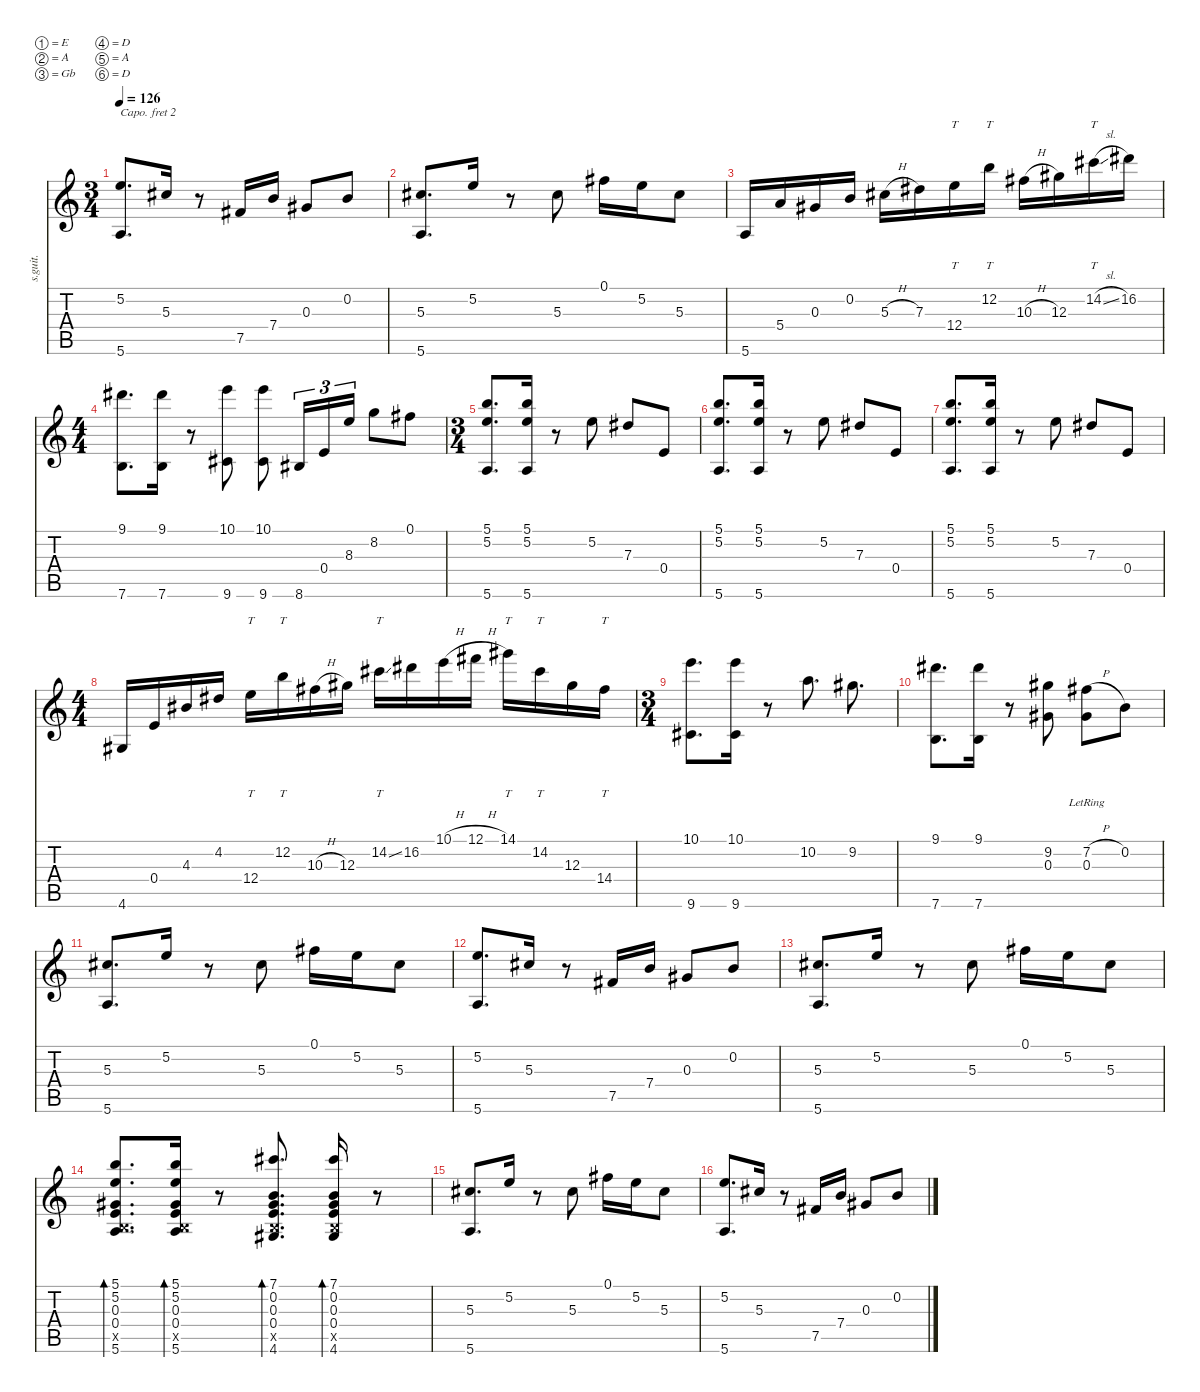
\defaultSystemsLayout 4
\hideDynamics
\bracketExtendMode nobrackets
\track ("Alternate Tab" "s.guit.") {instrument electricguitarjazz}
\staff {score tabs}
\capo 2
\tuning (E4 A3 Gb3 D3 A2 D2)
\ts (3 4)
\tempo 126
\clef g2
\ks c
(5.2 5.6).8{d lyrics (0 "") lyrics (1 "") lyrics (2 "") lyrics (3 "") lyrics (4 "") dy mf} 5.3.16{lyrics (0 "") lyrics (1 "") lyrics (2 "") lyrics (3 "") lyrics (4 "")} r.8 7.5.16{lyrics (0 "") lyrics (1 "") lyrics (2 "") lyrics (3 "") lyrics (4 "")} 7.4.16{lyrics (0 "") lyrics (1 "") lyrics (2 "") lyrics (3 "") lyrics (4 "")} 0.3{acc #}.8{lyrics (0 "") lyrics (1 "") lyrics (2 "") lyrics (3 "") lyrics (4 "")} 0.2.8{lyrics (0 "") lyrics (1 "") lyrics (2 "") lyrics (3 "") lyrics (4 "")} |
(5.3 5.6).8{d lyrics (0 "") lyrics (1 "") lyrics (2 "") lyrics (3 "") lyrics (4 "")} 5.2.16{lyrics (0 "") lyrics (1 "") lyrics (2 "") lyrics (3 "") lyrics (4 "")} r.8 5.3.8{lyrics (0 "") lyrics (1 "") lyrics (2 "") lyrics (3 "") lyrics (4 "")} 0.1.16{lyrics (0 "") lyrics (1 "") lyrics (2 "") lyrics (3 "") lyrics (4 "")} 5.2.16{lyrics (0 "") lyrics (1 "") lyrics (2 "") lyrics (3 "") lyrics (4 "")} 5.3.8{lyrics (0 "") lyrics (1 "") lyrics (2 "") lyrics (3 "") lyrics (4 "")} |
5.6.16{lyrics (0 "") lyrics (1 "") lyrics (2 "") lyrics (3 "") lyrics (4 "")} 5.4.16{lyrics (0 "") lyrics (1 "") lyrics (2 "") lyrics (3 "") lyrics (4 "")} 0.3{acc #}.16{lyrics (0 "") lyrics (1 "") lyrics (2 "") lyrics (3 "") lyrics (4 "")} 0.2.16{lyrics (0 "") lyrics (1 "") lyrics (2 "") lyrics (3 "") lyrics (4 "")} 5.3{h}.16{lyrics (0 "") lyrics (1 "") lyrics (2 "") lyrics (3 "") lyrics (4 "")} 7.3{acc #}.16{lyrics (0 "") lyrics (1 "") lyrics (2 "") lyrics (3 "") lyrics (4 "")} 12.4.16{tt lyrics (0 "") lyrics (1 "") lyrics (2 "") lyrics (3 "") lyrics (4 "")} 12.2.16{tt lyrics (0 "") lyrics (1 "") lyrics (2 "") lyrics (3 "") lyrics (4 "")} 10.3{h}.16{lyrics (0 "") lyrics (1 "") lyrics (2 "") lyrics (3 "") lyrics (4 "")} 12.3{acc #}.16{lyrics (0 "") lyrics (1 "") lyrics (2 "") lyrics (3 "") lyrics (4 "")} 14.2{sl}.16{tt lyrics (0 "") lyrics (1 "") lyrics (2 "") lyrics (3 "") lyrics (4 "")} 16.2{acc #}.16{lyrics (0 "") lyrics (1 "") lyrics (2 "") lyrics (3 "") lyrics (4 "")} |
\ts (4 4)
\beaming (8 2 2 2 2)
(9.1{acc #} 7.6).8{d lyrics (0 "") lyrics (1 "") lyrics (2 "") lyrics (3 "") lyrics (4 "")} (9.1{acc #} 7.6).16{lyrics (0 "") lyrics (1 "") lyrics (2 "") lyrics (3 "") lyrics (4 "")} r.8 (10.1 9.6).8{lyrics (0 "") lyrics (1 "") lyrics (2 "") lyrics (3 "") lyrics (4 "")} (10.1 9.6).8{lyrics (0 "") lyrics (1 "") lyrics (2 "") lyrics (3 "") lyrics (4 "")} 8.6{acc #}.16{tu (3 2) lyrics (0 "") lyrics (1 "") lyrics (2 "") lyrics (3 "") lyrics (4 "")} 0.4.16{tu (3 2) lyrics (0 "") lyrics (1 "") lyrics (2 "") lyrics (3 "") lyrics (4 "")} 8.3.16{tu (3 2) lyrics (0 "") lyrics (1 "") lyrics (2 "") lyrics (3 "") lyrics (4 "")} 8.2.8{lyrics (0 "") lyrics (1 "") lyrics (2 "") lyrics (3 "") lyrics (4 "")} 0.1.8{lyrics (0 "") lyrics (1 "") lyrics (2 "") lyrics (3 "") lyrics (4 "")} |
\ts (3 4)
\beaming (8 2 2 2 2)
(5.1 5.2 5.6).8{d lyrics (0 "") lyrics (1 "") lyrics (2 "") lyrics (3 "") lyrics (4 "")} (5.1 5.2 5.6).16{lyrics (0 "") lyrics (1 "") lyrics (2 "") lyrics (3 "") lyrics (4 "")} r.8 5.2.8{lyrics (0 "") lyrics (1 "") lyrics (2 "") lyrics (3 "") lyrics (4 "")} 7.3{acc #}.8{lyrics (0 "") lyrics (1 "") lyrics (2 "") lyrics (3 "") lyrics (4 "")} 0.4.8{lyrics (0 "") lyrics (1 "") lyrics (2 "") lyrics (3 "") lyrics (4 "")} |
(5.1 5.2 5.6).8{d lyrics (0 "") lyrics (1 "") lyrics (2 "") lyrics (3 "") lyrics (4 "")} (5.1 5.2 5.6).16{lyrics (0 "") lyrics (1 "") lyrics (2 "") lyrics (3 "") lyrics (4 "")} r.8 5.2.8{lyrics (0 "") lyrics (1 "") lyrics (2 "") lyrics (3 "") lyrics (4 "")} 7.3{acc #}.8{lyrics (0 "") lyrics (1 "") lyrics (2 "") lyrics (3 "") lyrics (4 "")} 0.4.8{lyrics (0 "") lyrics (1 "") lyrics (2 "") lyrics (3 "") lyrics (4 "")} |
(5.1 5.2 5.6).8{d lyrics (0 "") lyrics (1 "") lyrics (2 "") lyrics (3 "") lyrics (4 "")} (5.1 5.2 5.6).16{lyrics (0 "") lyrics (1 "") lyrics (2 "") lyrics (3 "") lyrics (4 "")} r.8 5.2.8{lyrics (0 "") lyrics (1 "") lyrics (2 "") lyrics (3 "") lyrics (4 "")} 7.3{acc #}.8{lyrics (0 "") lyrics (1 "") lyrics (2 "") lyrics (3 "") lyrics (4 "")} 0.4.8{lyrics (0 "") lyrics (1 "") lyrics (2 "") lyrics (3 "") lyrics (4 "")} |
\ts (4 4)
\beaming (8 2 2 2 2)
4.6{acc #}.16{lyrics (0 "") lyrics (1 "") lyrics (2 "") lyrics (3 "") lyrics (4 "")} 0.4.16{lyrics (0 "") lyrics (1 "") lyrics (2 "") lyrics (3 "") lyrics (4 "")} 4.3{acc #}.16{lyrics (0 "") lyrics (1 "") lyrics (2 "") lyrics (3 "") lyrics (4 "")} 4.2{acc #}.16{lyrics (0 "") lyrics (1 "") lyrics (2 "") lyrics (3 "") lyrics (4 "")} 12.4.16{tt lyrics (0 "") lyrics (1 "") lyrics (2 "") lyrics (3 "") lyrics (4 "")} 12.2.16{tt lyrics (0 "") lyrics (1 "") lyrics (2 "") lyrics (3 "") lyrics (4 "")} 10.3{h}.16{lyrics (0 "") lyrics (1 "") lyrics (2 "") lyrics (3 "") lyrics (4 "")} 12.3{acc #}.16{lyrics (0 "") lyrics (1 "") lyrics (2 "") lyrics (3 "") lyrics (4 "")} 14.2{ss}.16{tt lyrics (0 "") lyrics (1 "") lyrics (2 "") lyrics (3 "") lyrics (4 "")} 16.2{acc #}.16{lyrics (0 "") lyrics (1 "") lyrics (2 "") lyrics (3 "") lyrics (4 "")} 10.1{h}.16{lyrics (0 "") lyrics (1 "") lyrics (2 "") lyrics (3 "") lyrics (4 "")} 12.1{h}.16{lyrics (0 "") lyrics (1 "") lyrics (2 "") lyrics (3 "") lyrics (4 "")} 14.1{acc #}.16{tt lyrics (0 "") lyrics (1 "") lyrics (2 "") lyrics (3 "") lyrics (4 "")} 14.2.16{tt lyrics (0 "") lyrics (1 "") lyrics (2 "") lyrics (3 "") lyrics (4 "")} 12.3{acc #}.16{lyrics (0 "") lyrics (1 "") lyrics (2 "") lyrics (3 "") lyrics (4 "")} 14.4.16{tt lyrics (0 "") lyrics (1 "") lyrics (2 "") lyrics (3 "") lyrics (4 "")} |
\ts (3 4)
\beaming (8 2 2 2 2)
(10.1 9.6).8{d lyrics (0 "") lyrics (1 "") lyrics (2 "") lyrics (3 "") lyrics (4 "")} (10.1 9.6).16{lyrics (0 "") lyrics (1 "") lyrics (2 "") lyrics (3 "") lyrics (4 "")} r.8 10.2.8{d lyrics (0 "") lyrics (1 "") lyrics (2 "") lyrics (3 "") lyrics (4 "")} 9.2{acc #}.8{d lyrics (0 "") lyrics (1 "") lyrics (2 "") lyrics (3 "") lyrics (4 "")} |
(9.1{acc #} 7.6).8{d lyrics (0 "") lyrics (1 "") lyrics (2 "") lyrics (3 "") lyrics (4 "")} (9.1{acc #} 7.6).16{lyrics (0 "") lyrics (1 "") lyrics (2 "") lyrics (3 "") lyrics (4 "")} r.8 (9.2{acc #} 0.3{acc #}).8{lyrics (0 "") lyrics (1 "") lyrics (2 "") lyrics (3 "") lyrics (4 "")} (7.2{h lr} 0.3{lr acc #}).8{lyrics (0 "") lyrics (1 "") lyrics (2 "") lyrics (3 "") lyrics (4 "")} 0.2.8{lyrics (0 "") lyrics (1 "") lyrics (2 "") lyrics (3 "") lyrics (4 "")} |
(5.3 5.6).8{d lyrics (0 "") lyrics (1 "") lyrics (2 "") lyrics (3 "") lyrics (4 "")} 5.2.16{lyrics (0 "") lyrics (1 "") lyrics (2 "") lyrics (3 "") lyrics (4 "")} r.8 5.3.8{lyrics (0 "") lyrics (1 "") lyrics (2 "") lyrics (3 "") lyrics (4 "")} 0.1.16{lyrics (0 "") lyrics (1 "") lyrics (2 "") lyrics (3 "") lyrics (4 "")} 5.2.16{lyrics (0 "") lyrics (1 "") lyrics (2 "") lyrics (3 "") lyrics (4 "")} 5.3.8{lyrics (0 "") lyrics (1 "") lyrics (2 "") lyrics (3 "") lyrics (4 "")} |
(5.2 5.6).8{d lyrics (0 "") lyrics (1 "") lyrics (2 "") lyrics (3 "") lyrics (4 "")} 5.3.16{lyrics (0 "") lyrics (1 "") lyrics (2 "") lyrics (3 "") lyrics (4 "")} r.8 7.5.16{lyrics (0 "") lyrics (1 "") lyrics (2 "") lyrics (3 "") lyrics (4 "")} 7.4.16{lyrics (0 "") lyrics (1 "") lyrics (2 "") lyrics (3 "") lyrics (4 "")} 0.3{acc #}.8{lyrics (0 "") lyrics (1 "") lyrics (2 "") lyrics (3 "") lyrics (4 "")} 0.2.8{lyrics (0 "") lyrics (1 "") lyrics (2 "") lyrics (3 "") lyrics (4 "")} |
(5.3 5.6).8{d lyrics (0 "") lyrics (1 "") lyrics (2 "") lyrics (3 "") lyrics (4 "")} 5.2.16{lyrics (0 "") lyrics (1 "") lyrics (2 "") lyrics (3 "") lyrics (4 "")} r.8 5.3.8{lyrics (0 "") lyrics (1 "") lyrics (2 "") lyrics (3 "") lyrics (4 "")} 0.1.16{lyrics (0 "") lyrics (1 "") lyrics (2 "") lyrics (3 "") lyrics (4 "")} 5.2.16{lyrics (0 "") lyrics (1 "") lyrics (2 "") lyrics (3 "") lyrics (4 "")} 5.3.8{lyrics (0 "") lyrics (1 "") lyrics (2 "") lyrics (3 "") lyrics (4 "")} |
(5.1 5.2 0.3{acc #} 0.4 0.5{x} 5.6).8{d bd 30 lyrics (0 "") lyrics (1 "") lyrics (2 "") lyrics (3 "") lyrics (4 "")} (5.1 5.2 0.3{acc #} 0.4 0.5{x} 5.6).16{bd 30 lyrics (0 "") lyrics (1 "") lyrics (2 "") lyrics (3 "") lyrics (4 "")} r.8 (7.1 0.2 0.3{acc #} 0.4 0.5{x} 4.6{acc #}).8{d bd 30 lyrics (0 "") lyrics (1 "") lyrics (2 "") lyrics (3 "") lyrics (4 "")} (7.1 0.2 0.3{acc #} 0.4 0.5{x} 4.6{acc #}).16{bd 30 lyrics (0 "") lyrics (1 "") lyrics (2 "") lyrics (3 "") lyrics (4 "")} r.8 |
(5.3 5.6).8{d lyrics (0 "") lyrics (1 "") lyrics (2 "") lyrics (3 "") lyrics (4 "")} 5.2.16{lyrics (0 "") lyrics (1 "") lyrics (2 "") lyrics (3 "") lyrics (4 "")} r.8 5.3.8{lyrics (0 "") lyrics (1 "") lyrics (2 "") lyrics (3 "") lyrics (4 "")} 0.1.16{lyrics (0 "") lyrics (1 "") lyrics (2 "") lyrics (3 "") lyrics (4 "")} 5.2.16{lyrics (0 "") lyrics (1 "") lyrics (2 "") lyrics (3 "") lyrics (4 "")} 5.3.8{lyrics (0 "") lyrics (1 "") lyrics (2 "") lyrics (3 "") lyrics (4 "")} |
(5.2 5.6).8{d lyrics (0 "") lyrics (1 "") lyrics (2 "") lyrics (3 "") lyrics (4 "")} 5.3.16{lyrics (0 "") lyrics (1 "") lyrics (2 "") lyrics (3 "") lyrics (4 "")} r.8 7.5.16{lyrics (0 "") lyrics (1 "") lyrics (2 "") lyrics (3 "") lyrics (4 "")} 7.4.16{lyrics (0 "") lyrics (1 "") lyrics (2 "") lyrics (3 "") lyrics (4 "")} 0.3{acc #}.8{lyrics (0 "") lyrics (1 "") lyrics (2 "") lyrics (3 "") lyrics (4 "")} 0.2.8{lyrics (0 "") lyrics (1 "") lyrics (2 "") lyrics (3 "") lyrics (4 "")}
